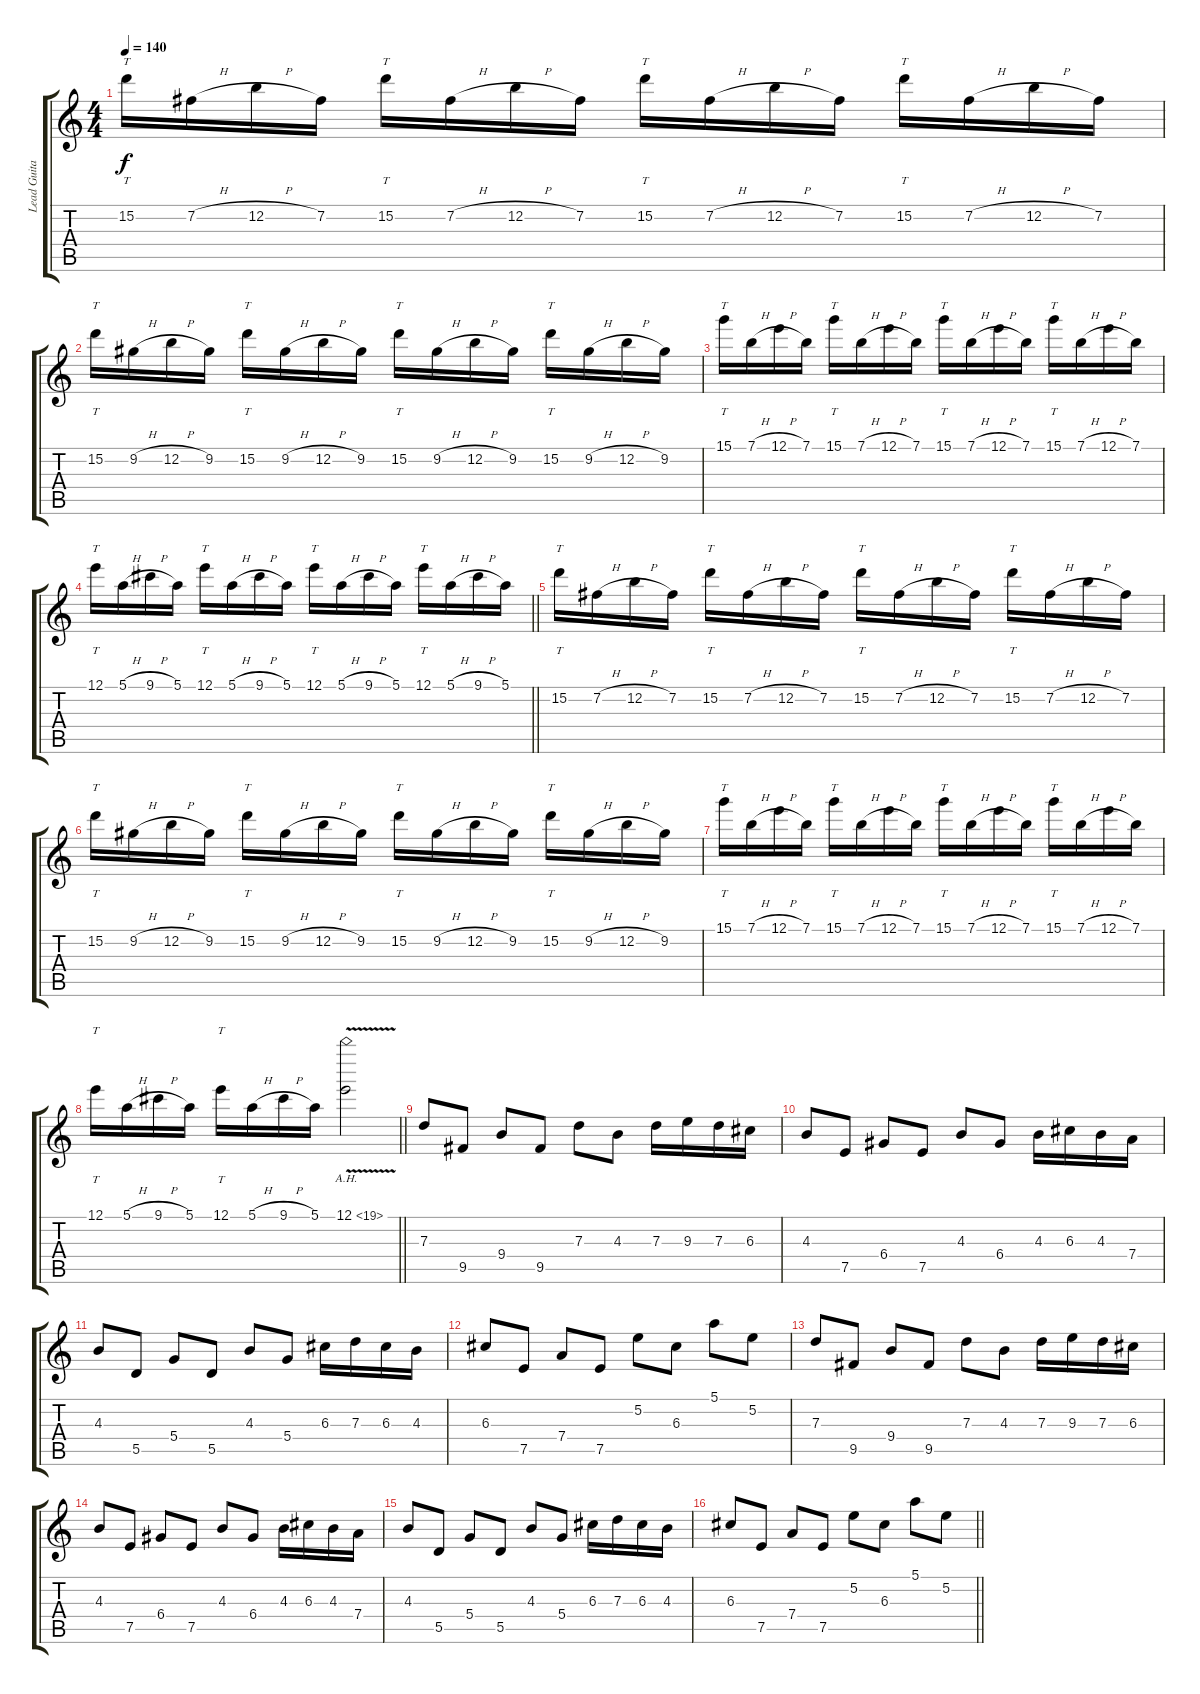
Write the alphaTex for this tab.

\track ("Lead Guitar" "Lead Guita") {instrument distortionguitar}
\staff {score tabs}
\tuning (E4 B3 G3 D3 A2 E2) {hide}
\ts (4 4)
\tempo 140
\clef g2
\ks c
15.2.16{tt dy f} 7.2{h}.16 12.2{h}.16 7.2.16 15.2.16{tt} 7.2{h}.16 12.2{h}.16 7.2.16 15.2.16{tt} 7.2{h}.16 12.2{h}.16 7.2.16 15.2.16{tt} 7.2{h}.16 12.2{h}.16 7.2.16 |
15.2.16{tt} 9.2{h}.16 12.2{h}.16 9.2.16 15.2.16{tt} 9.2{h}.16 12.2{h}.16 9.2.16 15.2.16{tt} 9.2{h}.16 12.2{h}.16 9.2.16 15.2.16{tt} 9.2{h}.16 12.2{h}.16 9.2.16 |
15.1.16{tt} 7.1{h}.16 12.1{h}.16 7.1.16 15.1.16{tt} 7.1{h}.16 12.1{h}.16 7.1.16 15.1.16{tt} 7.1{h}.16 12.1{h}.16 7.1.16 15.1.16{tt} 7.1{h}.16 12.1{h}.16 7.1.16 |
\barLineRight lightlight
12.1.16{tt} 5.1{h}.16 9.1{h}.16 5.1.16 12.1.16{tt} 5.1{h}.16 9.1{h}.16 5.1.16 12.1.16{tt} 5.1{h}.16 9.1{h}.16 5.1.16 12.1.16{tt} 5.1{h}.16 9.1{h}.16 5.1.16 |
15.2.16{tt} 7.2{h}.16 12.2{h}.16 7.2.16 15.2.16{tt} 7.2{h}.16 12.2{h}.16 7.2.16 15.2.16{tt} 7.2{h}.16 12.2{h}.16 7.2.16 15.2.16{tt} 7.2{h}.16 12.2{h}.16 7.2.16 |
15.2.16{tt} 9.2{h}.16 12.2{h}.16 9.2.16 15.2.16{tt} 9.2{h}.16 12.2{h}.16 9.2.16 15.2.16{tt} 9.2{h}.16 12.2{h}.16 9.2.16 15.2.16{tt} 9.2{h}.16 12.2{h}.16 9.2.16 |
15.1.16{tt} 7.1{h}.16 12.1{h}.16 7.1.16 15.1.16{tt} 7.1{h}.16 12.1{h}.16 7.1.16 15.1.16{tt} 7.1{h}.16 12.1{h}.16 7.1.16 15.1.16{tt} 7.1{h}.16 12.1{h}.16 7.1.16 |
\barLineRight lightlight
12.1.16{tt} 5.1{h}.16 9.1{h}.16 5.1.16 12.1.16{tt} 5.1{h}.16 9.1{h}.16 5.1.16 12.1{ah 7 v}.2 |
7.3.8{volume 10} 9.5.8 9.4.8 9.5.8 7.3.8 4.3.8 7.3.16 9.3.16 7.3.16 6.3.16 |
4.3.8 7.5.8 6.4.8 7.5.8 4.3.8 6.4.8 4.3.16 6.3.16 4.3.16 7.4.16 |
4.3.8 5.5.8 5.4.8 5.5.8 4.3.8 5.4.8 6.3.16 7.3.16 6.3.16 4.3.16 |
6.3.8 7.5.8 7.4.8 7.5.8 5.2.8 6.3.8 5.1.8 5.2.8 |
7.3.8 9.5.8 9.4.8 9.5.8 7.3.8 4.3.8 7.3.16 9.3.16 7.3.16 6.3.16 |
4.3.8 7.5.8 6.4.8 7.5.8 4.3.8 6.4.8 4.3.16 6.3.16 4.3.16 7.4.16 |
4.3.8 5.5.8 5.4.8 5.5.8 4.3.8 5.4.8 6.3.16 7.3.16 6.3.16 4.3.16 |
\barLineRight lightlight
6.3.8 7.5.8 7.4.8 7.5.8 5.2.8 6.3.8 5.1.8 5.2.8
